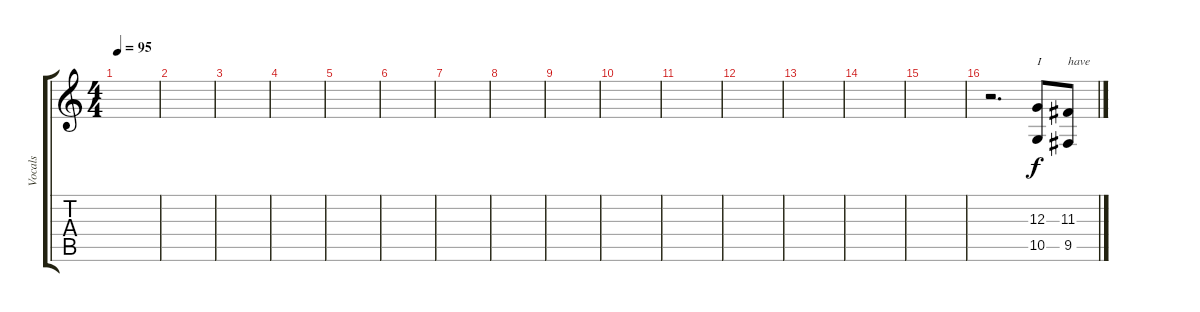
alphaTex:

\track ("Vocals" "Vocals") {instrument lead6voice}
\staff {score tabs}
\tuning (E4 B3 G3 D3 A2 E2) {hide}
\ts (4 4)
\tempo 95
\clef g2
\ks c
|
|
|
|
|
|
|
|
|
|
|
|
|
|
|
r.2{d} (12.3 10.5).8{txt "I"} (11.3 9.5).8{txt "have"}
